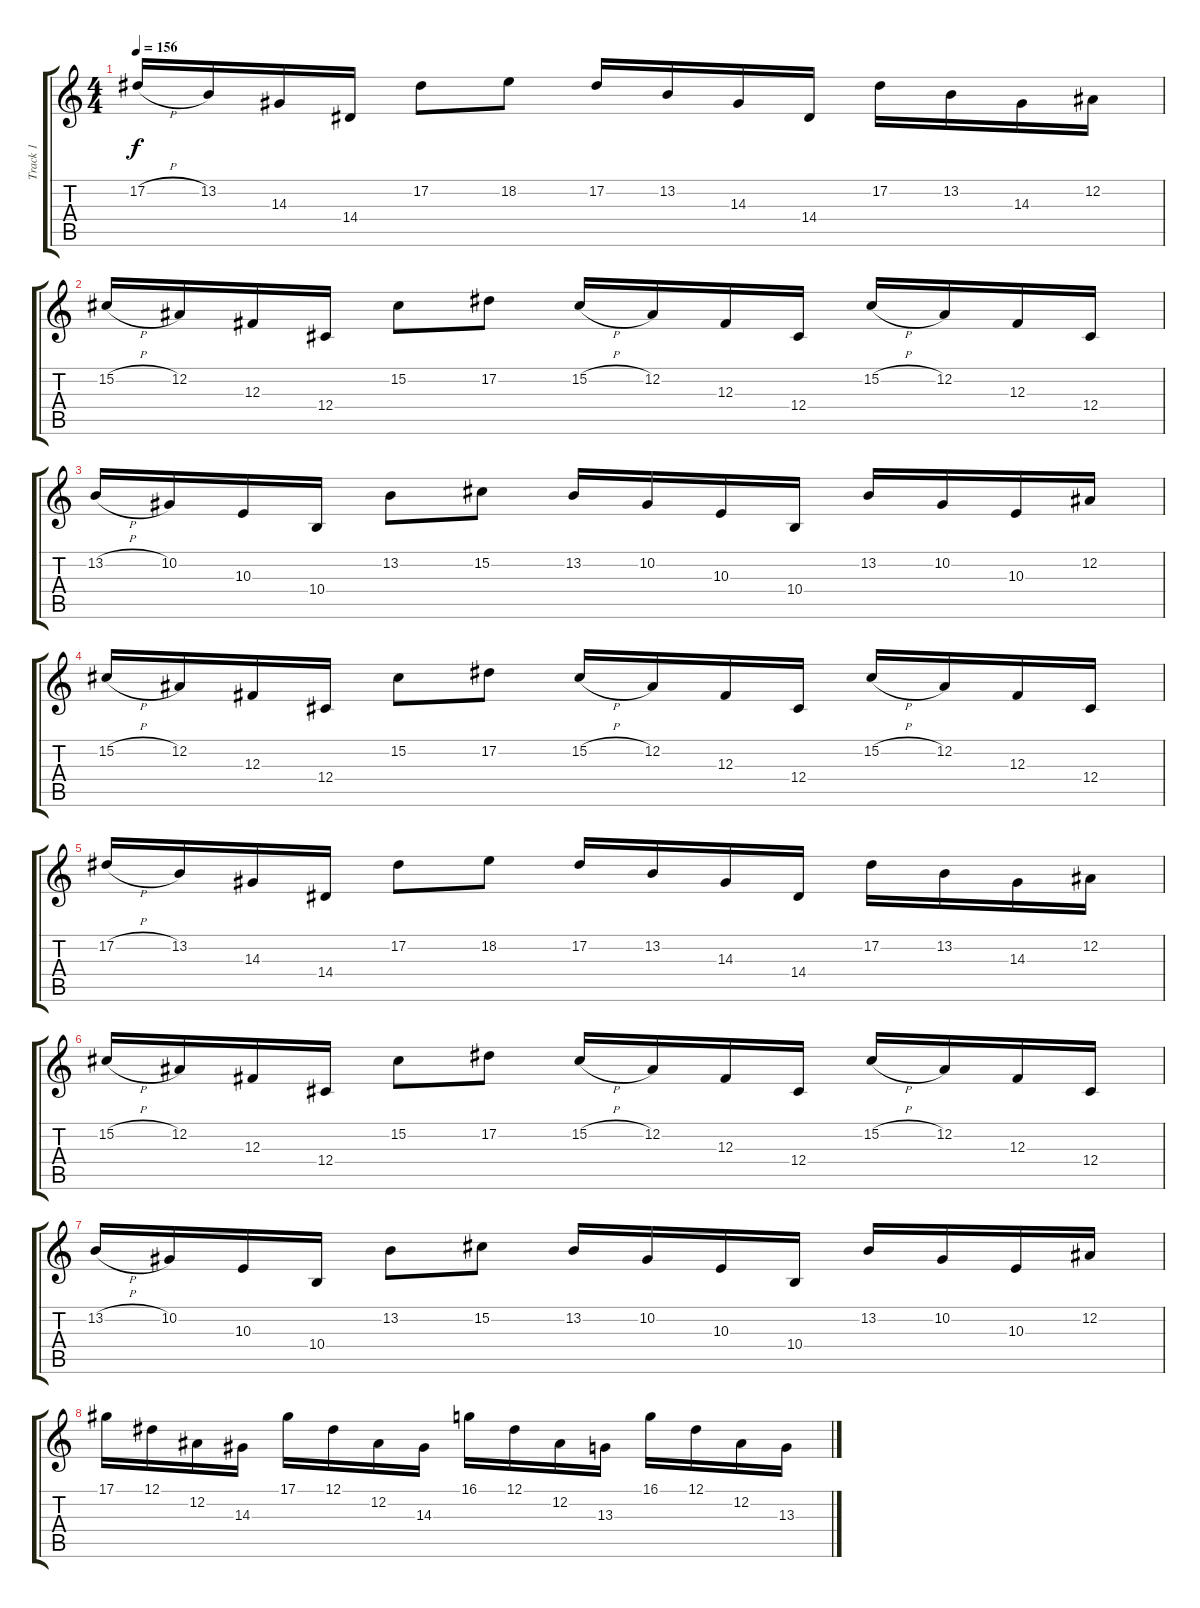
\track ("Track 1" "Track 1") {instrument lead2sawtooth}
\staff {score tabs}
\tuning (Eb4 Bb3 Gb3 Db3 Ab2 Eb2) {hide}
\ts (4 4)
\tempo 156
\clef g2
\ks c
17.2{h}.16{dy f instrument lead2sawtooth} 13.2.16 14.3.16 14.4.16 17.2.8 18.2.8 17.2.16 13.2.16 14.3.16 14.4.16 17.2.16 13.2.16 14.3.16 12.2.16 |
15.2{h}.16 12.2.16 12.3.16 12.4.16 15.2.8 17.2.8 15.2{h}.16 12.2.16 12.3.16 12.4.16 15.2{h}.16 12.2.16 12.3.16 12.4.16 |
13.2{h}.16 10.2.16 10.3.16 10.4.16 13.2.8 15.2.8 13.2.16 10.2.16 10.3.16 10.4.16 13.2.16 10.2.16 10.3.16 12.2.16 |
15.2{h}.16 12.2.16 12.3.16 12.4.16 15.2.8 17.2.8 15.2{h}.16 12.2.16 12.3.16 12.4.16 15.2{h}.16 12.2.16 12.3.16 12.4.16 |
17.2{h}.16 13.2.16 14.3.16 14.4.16 17.2.8 18.2.8 17.2.16 13.2.16 14.3.16 14.4.16 17.2.16 13.2.16 14.3.16 12.2.16 |
15.2{h}.16 12.2.16 12.3.16 12.4.16 15.2.8 17.2.8 15.2{h}.16 12.2.16 12.3.16 12.4.16 15.2{h}.16 12.2.16 12.3.16 12.4.16 |
13.2{h}.16 10.2.16 10.3.16 10.4.16 13.2.8 15.2.8 13.2.16 10.2.16 10.3.16 10.4.16 13.2.16 10.2.16 10.3.16 12.2.16 |
17.1.16 12.1.16 12.2.16 14.3.16 17.1.16 12.1.16 12.2.16 14.3.16 16.1.16 12.1.16 12.2.16 13.3.16 16.1.16 12.1.16 12.2.16 13.3.16
